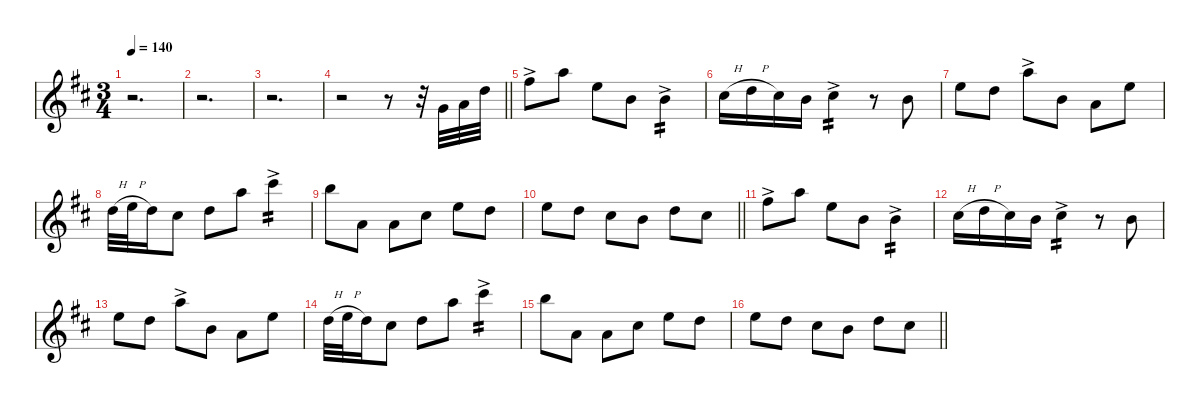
\defaultSystemsLayout 4
\hideDynamics
\bracketExtendMode nobrackets
\singleTrackTrackNamePolicy hidden
\multiTrackTrackNamePolicy hidden
\otherSystemsTrackNameOrientation horizontal
\track ("Vibraphone" "vib.") {defaultSystemsLayout 4 instrument vibraphone}
\staff {score}
\tuning (E5 B4 G4 D4 A3 E3)
\ts (3 4)
\tempo 140
\clef g2
\ks d
r.2{d dy f instrument vibraphone beam Down} |
r.2{d beam Down} |
r.2{d beam Down} |
\barLineRight lightlight
r.2{beam Down} r.8{beam Down} r.32{beam Down} 5.4{acc forcenatural}.32{beam Down} 2.3{acc forcenatural}.32{beam Down} 3.2{acc forcenatural}.32{beam Down} |
2.1{ac acc #}.8{beam Down} 5.1{acc forcenatural}.8{beam Down} 5.2{acc forcenatural}.8{beam Down} 4.3{acc forcenatural}.8{beam Down} 4.3{ac acc forcenatural}.4{tp 2 beam Down} |
2.2{h acc #}.16{beam Down} 3.2{h acc forcenatural}.16{beam Down} 2.2{acc #}.16{beam Down} 4.3{acc forcenatural}.16{beam Down} 2.2{ac acc #}.4{tp 2 beam Down} r.8{beam Down} 4.3{acc forcenatural}.8{beam Down} |
5.2{acc forcenatural}.8{beam Down} 3.2{acc forcenatural}.8{beam Down} 5.1{ac acc forcenatural}.8{beam Down} 4.3{acc forcenatural}.8{beam Down} 2.3{acc forcenatural}.8{beam Down} 5.2{acc forcenatural}.8{beam Down} |
3.2{h acc forcenatural}.32{beam Down} 5.2{h acc forcenatural}.32{beam Down} 3.2{acc forcenatural}.16{beam Down} 2.2{acc #}.8{beam Down} 3.2{acc forcenatural}.8{beam Down} 5.1{acc forcenatural}.8{beam Down} 9.1{ac acc #}.4{tp 2 beam Down} |
7.1{acc forcenatural}.8{beam Down} 7.4{acc forcenatural}.8{beam Down} 7.4{acc forcenatural}.8{beam Down} 6.3{acc #}.8{beam Down} 5.2{acc forcenatural}.8{beam Down} 3.2{acc forcenatural}.8{beam Down} |
\barLineRight lightlight
5.2{acc forcenatural}.8{beam Down} 3.2{acc forcenatural}.8{beam Down} 2.2{acc #}.8{beam Down} 4.3{acc forcenatural}.8{beam Down} 3.2{acc forcenatural}.8{beam Down} 2.2{acc #}.8{beam Down} |
2.1{ac acc #}.8{instrument marimba beam Down} 5.1{acc forcenatural}.8{beam Down} 5.2{acc forcenatural}.8{beam Down} 4.3{acc forcenatural}.8{beam Down} 4.3{ac acc forcenatural}.4{tp 2 beam Down} |
2.2{h acc #}.16{beam Down} 3.2{h acc forcenatural}.16{beam Down} 2.2{acc #}.16{beam Down} 4.3{acc forcenatural}.16{beam Down} 2.2{ac acc #}.4{tp 2 beam Down} r.8{beam Down} 4.3{acc forcenatural}.8{beam Down} |
5.2{acc forcenatural}.8{beam Down} 3.2{acc forcenatural}.8{beam Down} 5.1{ac acc forcenatural}.8{beam Down} 4.3{acc forcenatural}.8{beam Down} 2.3{acc forcenatural}.8{beam Down} 5.2{acc forcenatural}.8{beam Down} |
3.2{h acc forcenatural}.32{beam Down} 5.2{h acc forcenatural}.32{beam Down} 3.2{acc forcenatural}.16{beam Down} 2.2{acc #}.8{beam Down} 3.2{acc forcenatural}.8{beam Down} 5.1{acc forcenatural}.8{beam Down} 9.1{ac acc #}.4{tp 2 beam Down} |
7.1{acc forcenatural}.8{beam Down} 7.4{acc forcenatural}.8{beam Down} 7.4{acc forcenatural}.8{beam Down} 6.3{acc #}.8{beam Down} 5.2{acc forcenatural}.8{beam Down} 3.2{acc forcenatural}.8{beam Down} |
\barLineRight lightlight
5.2{acc forcenatural}.8{beam Down} 3.2{acc forcenatural}.8{beam Down} 2.2{acc #}.8{beam Down} 4.3{acc forcenatural}.8{beam Down} 3.2{acc forcenatural}.8{beam Down} 2.2{acc #}.8{beam Down}
